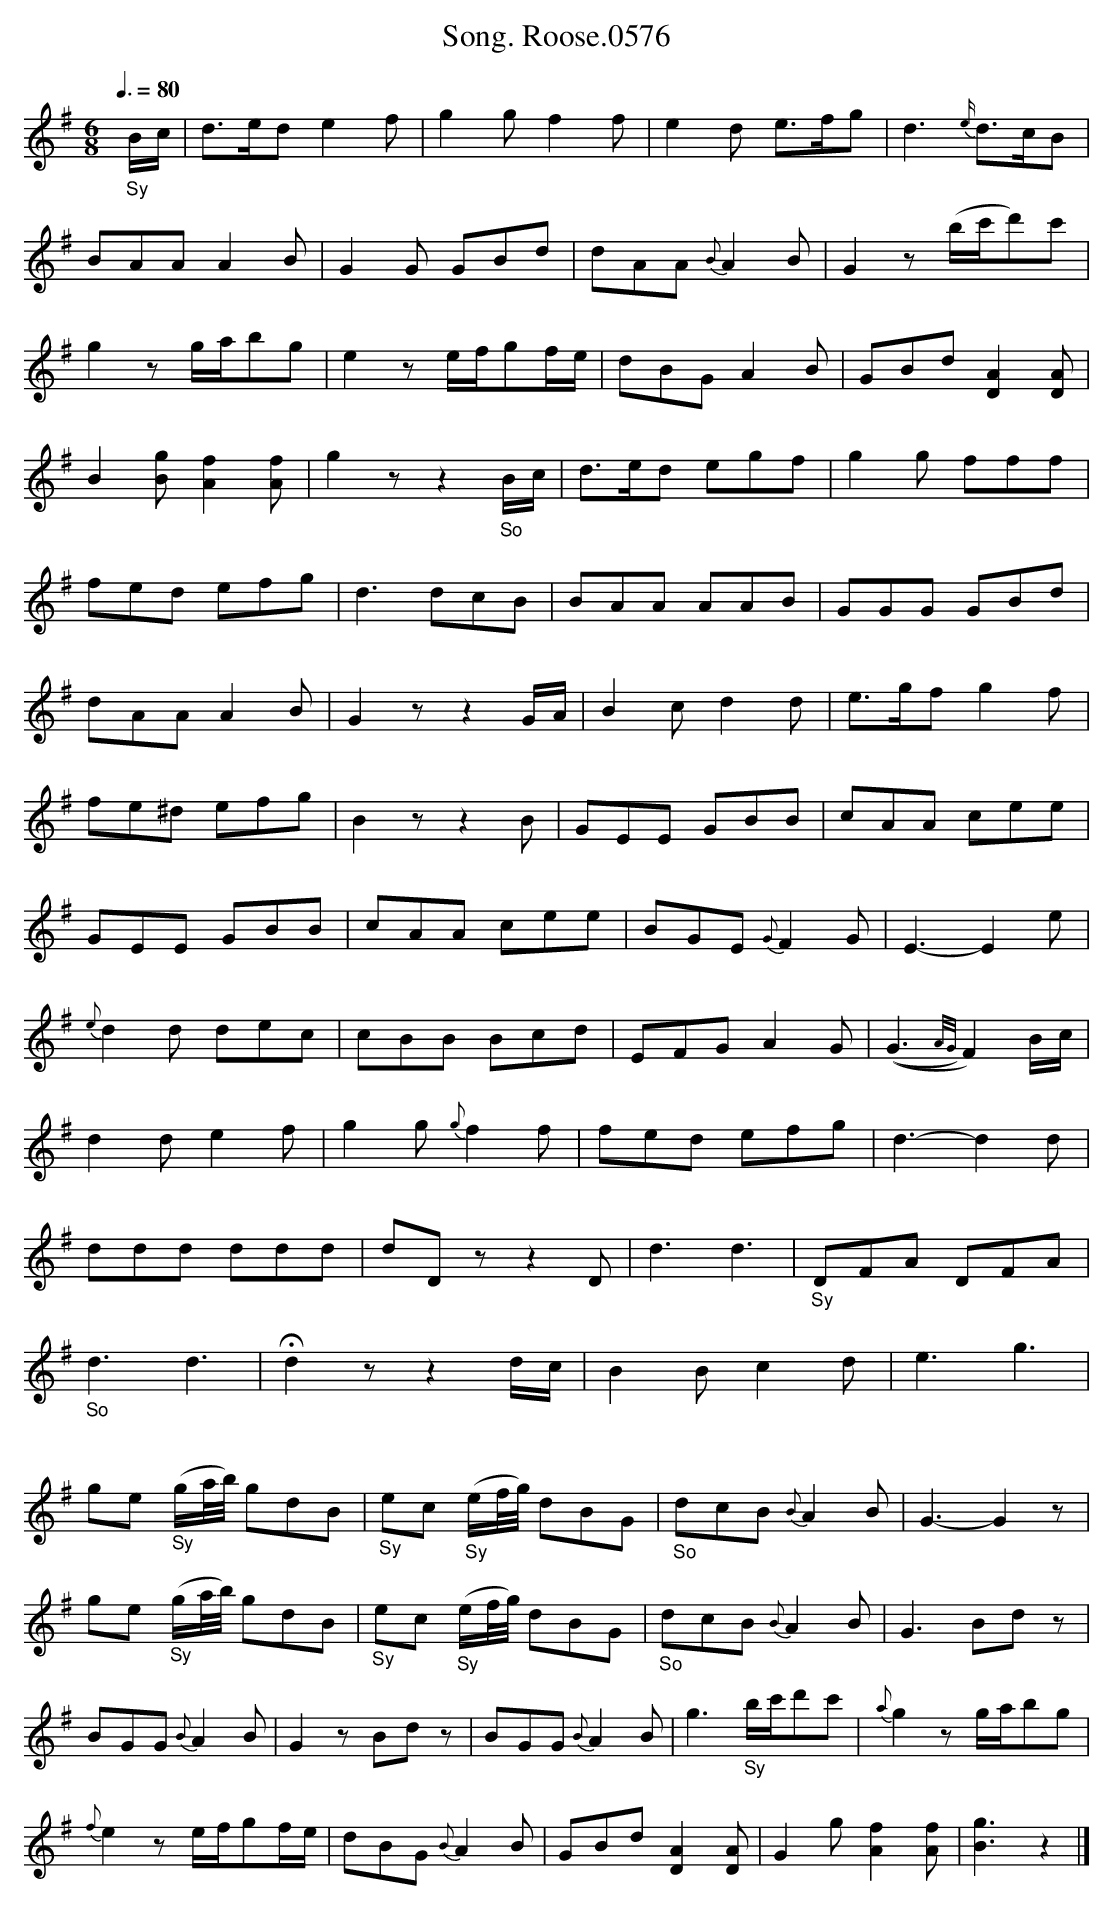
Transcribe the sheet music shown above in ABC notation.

X:1
T:Song. Roose.0576
M:6/8
L:1/8
Q:3/8=80
K:G
y "_Sy" B/c/ |  d>ed e2 f | g2 g f2 f | e2 d e>fg | d3 {e/}d>cB |
BAA A2 B | G2 G GBd | dAA {B}A2 B | G2 z (b/c'/d')c' |
g2 z g/a/bg | e2 z e/f/gf/e/ | dBG A2 B | GBd [DA]2 [DA] |
B2 [Bg] [Af]2 [Af] | g2 z z2 "_So"B/c/ | d>ed egf | g2 g fff |
fed efg | d3 dcB | BAA AAB | GGG GBd |
dAA A2 B | G2 z z2 G/A/ |B2  c d2 d | e>gf g2 f |
fe^d efg | B2 z z2 B | GEE GBB | cAA cee |
GEE GBB | cAA cee | BGE {G}F2 G | E3- E2 e |
{e}d2 d dec | cBB Bcd | EFG A2 G |((G3 {A/G/})F2) B/c/ |
d2 d e2 f | g2 g {g}f2 f | fed efg | d3- d2 d |
ddd ddd | dD z z2 D | d3 d3 | "_Sy" DFA DFA |
"_So"d3 d3 | !fermata!d2 z z2 d/c/ | B2 B c2 d | e3 g3 |
ge "_Sy"(g/a//b//) gdB | "_Sy" ec "_Sy"(e/f//g//) dBG | "_So"dcB {B}A2 B | G3- G2 z |
ge "_Sy"(g/a//b//) gdB | "_Sy" ec "_Sy"(e/f//g//) dBG | "_So"dcB {B}A2 B | G3 Bd z |
BGG {B}A2 B | G2 z Bd z | BGG {B}A2 B | g3 "_Sy" b/c'/d'c' | {a}g2 z g/a/bg |
{f}e2 z e/f/gf/e/ | dBG {B}A2 B | GBd [DA]2 [DA] | G2 g [Af]2 [Af] | [Bg]3 z2 |]
